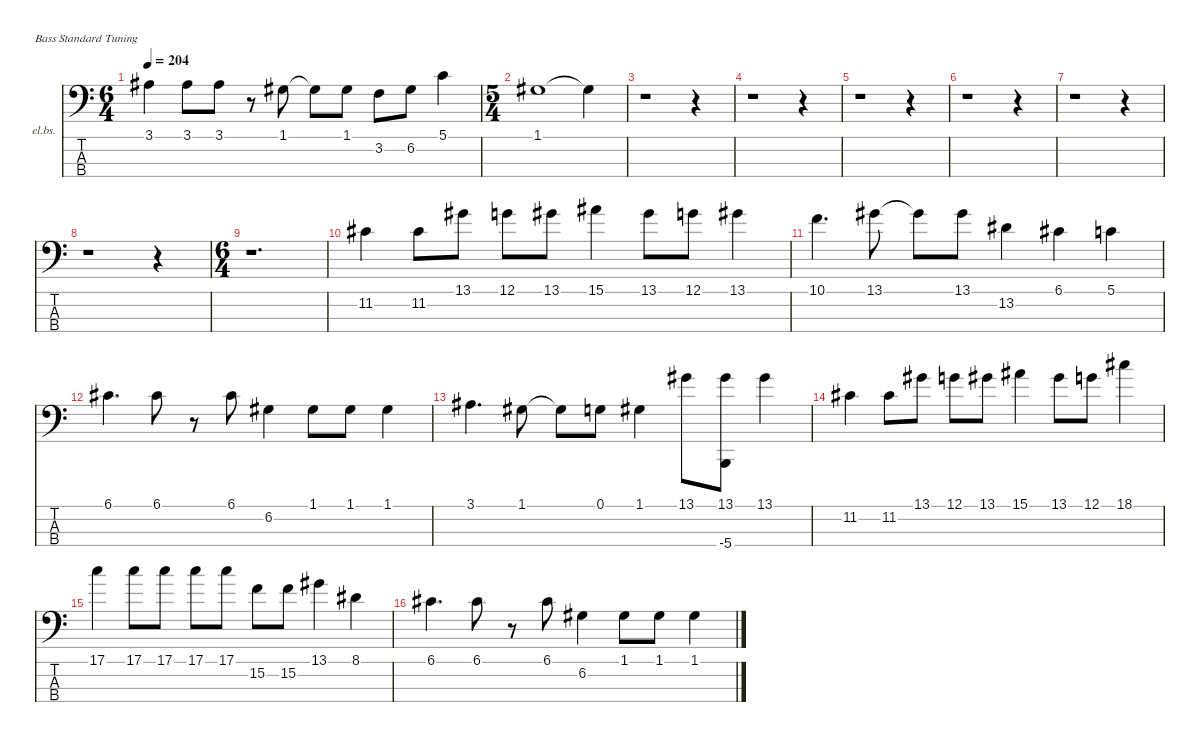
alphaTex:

\hideDynamics
\bracketExtendMode nobrackets
\firstSystemTrackNameOrientation horizontal
\otherSystemsTrackNameOrientation horizontal
\track ("bass" "el.bs.") {instrument electricbassfinger}
\staff {score tabs}
\tuning (G2 D2 A1 E1)
\ts (6 4)
\tempo 204
\clef f4
\ks aminor
3.1{acc #}.4{dy ff beam Down} 3.1{acc #}.8{beam Down} 3.1{acc #}.8{beam Down} r.8{beam Down} 1.1{acc #}.8{beam Down} 1.1{t acc #}.8{beam Down} 1.1{acc #}.8{beam Down} 3.2.8{beam Down} 6.2{acc #}.8{beam Down} 5.1.4{beam Down} |
\ts (5 4)
1.1{acc #}.1{beam Down} 1.1{t acc #}.4{beam Down} |
r.1{beam Down} r.4{beam Down} |
r.1{beam Down} r.4{beam Down} |
r.1{beam Down} r.4{beam Down} |
r.1{beam Down} r.4{beam Down} |
r.1{beam Down} r.4{beam Down} |
r.1{beam Down} r.4{beam Down} |
\ts (6 4)
r.1{d beam Down} |
11.2{acc #}.4{beam Down} 11.2{acc #}.8{beam Down} 13.1{acc #}.8{beam Down} 12.1.8{beam Down} 13.1{acc #}.8{beam Down} 15.1{acc #}.4{beam Down} 13.1{acc #}.8{beam Down} 12.1.8{beam Down} 13.1{acc #}.4{beam Down} |
10.1.4{d beam Down} 13.1{acc #}.8{beam Down} 13.1{t acc #}.8{beam Down} 13.1{acc #}.8{beam Down} 13.2{acc #}.4{beam Down} 6.1{acc #}.4{beam Down} 5.1.4{beam Down} |
6.1{acc #}.4{d beam Down} 6.1{acc #}.8{beam Down} r.8{beam Down} 6.1{acc #}.8{beam Down} 6.2{acc #}.4{beam Down} 1.1{acc #}.8{beam Down} 1.1{acc #}.8{beam Down} 1.1{acc #}.4{beam Down} |
3.1{acc #}.4{d beam Down} 1.1{acc #}.8{beam Down} 1.1{t acc #}.8{beam Down} 0.1.8{beam Down} 1.1{acc #}.4{beam Down} 13.1{acc #}.8{beam Down} (13.1{acc #} -5.4).8{beam Down} 13.1{acc #}.4{beam Down} |
11.2{acc #}.4{beam Down} 11.2{acc #}.8{beam Down} 13.1{acc #}.8{beam Down} 12.1.8{beam Down} 13.1{acc #}.8{beam Down} 15.1{acc #}.4{beam Down} 13.1{acc #}.8{beam Down} 12.1.8{beam Down} 18.1{acc #}.4{beam Down} |
17.1.4{beam Down} 17.1.8{beam Down} 17.1.8{beam Down} 17.1.8{beam Down} 17.1.8{beam Down} 15.2.8{beam Down} 15.2.8{beam Down} 13.1{acc #}.4{beam Down} 8.1{acc #}.4{beam Down} |
6.1{acc #}.4{d beam Down} 6.1{acc #}.8{beam Down} r.8{beam Down} 6.1{acc #}.8{beam Down} 6.2{acc #}.4{beam Down} 1.1{acc #}.8{beam Down} 1.1{acc #}.8{beam Down} 1.1{acc #}.4{beam Down}
